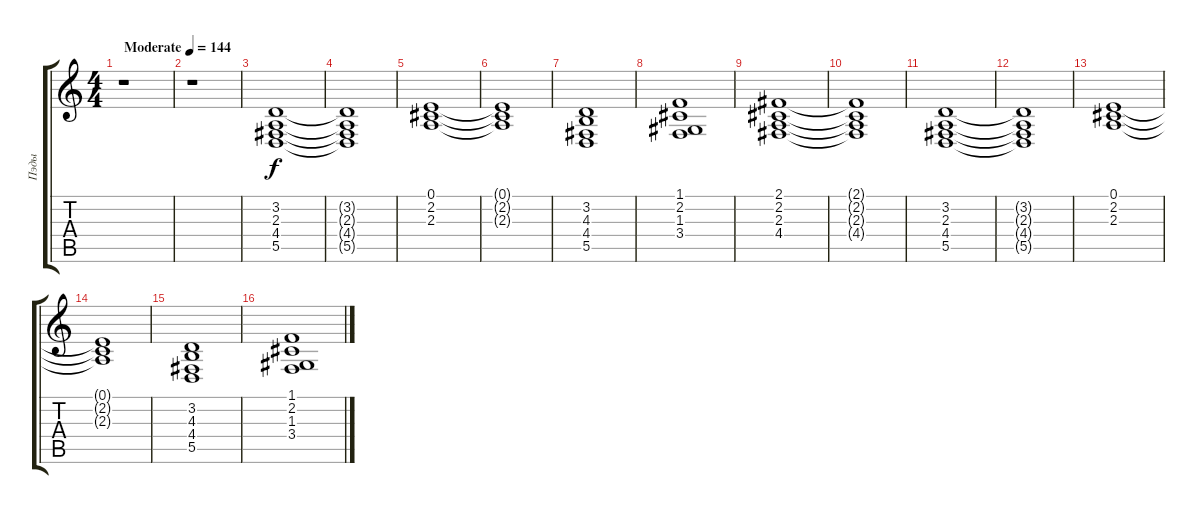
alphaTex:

\track ("Пэды" "Пэды") {instrument pad1newage}
\staff {score tabs}
\tuning (E4 B3 G3 D3 A2 E2) {hide}
\ts (4 4)
\tempo (144 "Moderate")
\clef g2
\ks c
r.1{dy f instrument pad1newage} |
r.1 |
(3.2 2.3 4.4 5.5).1 |
(3.2{t} 2.3{t} 4.4{t} 5.5{t}).1 |
(0.1 2.2 2.3).1 |
(0.1{t} 2.2{t} 2.3{t}).1 |
(3.2 4.3 4.4 5.5).1 |
(1.1 2.2 1.3 3.4).1 |
(2.1 2.2 2.3 4.4).1 |
(2.1{t} 2.2{t} 2.3{t} 4.4{t}).1 |
(3.2 2.3 4.4 5.5).1 |
(3.2{t} 2.3{t} 4.4{t} 5.5{t}).1 |
(0.1 2.2 2.3).1 |
(0.1{t} 2.2{t} 2.3{t}).1 |
(3.2 4.3 4.4 5.5).1 |
(1.1 2.2 1.3 3.4).1
